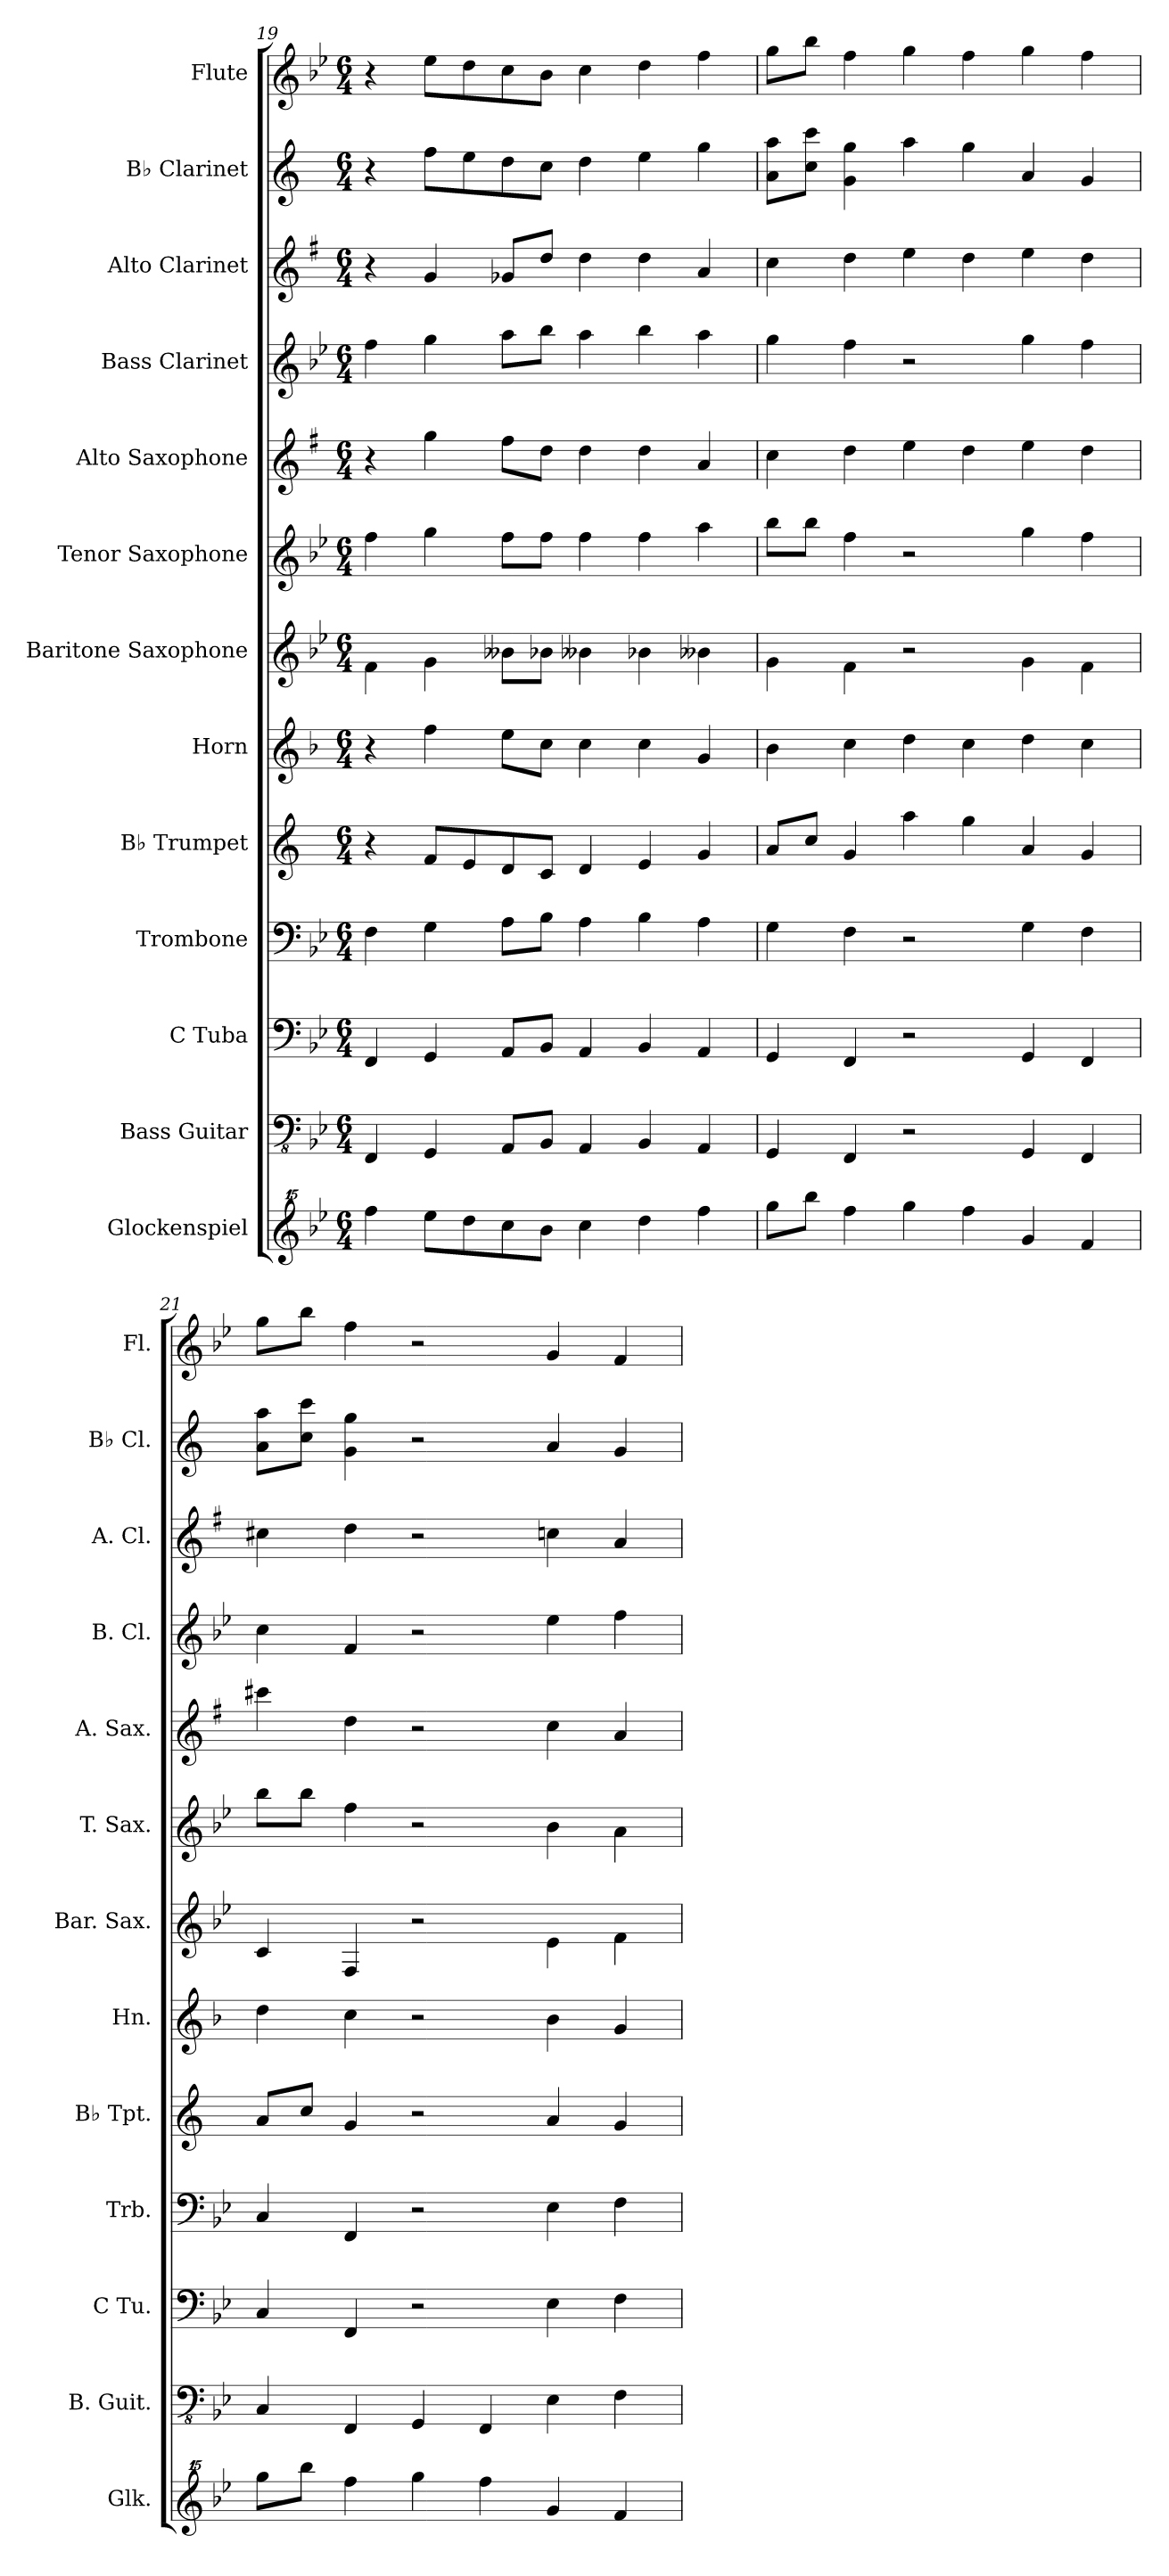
**kern	**kern	**kern	**kern	**kern	**kern	**kern	**kern	**kern	**kern	**kern	**kern	**kern
*part13	*part12	*part11	*part10	*part9	*part8	*part7	*part6	*part5	*part4	*part3	*part2	*part1
*staff13	*staff12	*staff11	*staff10	*staff9	*staff8	*staff7	*staff6	*staff5	*staff4	*staff3	*staff2	*staff1
*I"Glockenspiel	*I"Bass Guitar	*I"C Tuba	*I"Trombone	*I"B♭ Trumpet	*I"Horn	*I"Baritone Saxophone	*I"Tenor Saxophone	*I"Alto Saxophone	*I"Bass Clarinet	*I"Alto Clarinet	*I"B♭ Clarinet	*I"Flute
*I'Glk.	*I'B. Guit.	*I'C Tu.	*I'Trb.	*I'B♭ Tpt.	*I'Hn.	*I'Bar. Sax.	*I'T. Sax.	*I'A. Sax.	*I'B. Cl.	*I'A. Cl.	*I'B♭ Cl.	*I'Fl.
*clefG^^2	*clefFv4	*clefF4	*clefF4	*clefG2	*clefG2	*clefG2	*clefG2	*clefG2	*clefG2	*clefG2	*clefG2	*clefG2
*	*	*	*	*ITrd1c2	*ITrd4c7	*ITrd12c21	*ITrd8c14	*ITrd5c9	*ITrd8c14	*ITrd5c9	*ITrd1c2	*
*k[b-e-]	*k[b-e-]	*k[b-e-]	*k[b-e-]	*k[b-e-]	*k[b-e-]	*k[b-e-]	*k[b-e-]	*k[b-e-]	*k[b-e-]	*k[b-e-]	*k[b-e-]	*k[b-e-]
*B-:	*B-:	*B-:	*B-:	*B-:	*B-:	*B-:	*B-:	*B-:	*B-:	*B-:	*B-:	*B-:
*M6/4	*M6/4	*M6/4	*M6/4	*M6/4	*M6/4	*M6/4	*M6/4	*M6/4	*M6/4	*M6/4	*M6/4	*M6/4
=19	=19	=19	=19	=19	=19	=19	=19	=19	=19	=19	=19	=19
4ffff\	4FFF/	4FF/	4F\	4r	4r	4F\	4f\	4r	4f\	4r	4r	4r
8eeee-\L	4GGG/	4GG/	4G\	8e-/L	4b-\	4G\	4g\	4b-\	4g\	4B-/	8ee-\L	8ee-\L
8dddd\	.	.	.	8d/	.	.	.	.	.	.	8dd\	8dd\
8cccc\	8AAA/L	8AA/L	8A\L	8c/	8a\L	8B--X\L	8f\L	8a\L	8a\L	8B--X/L	8cc\	8cc\
8bbb-\J	8BBB-/J	8BB-/J	8B-\J	8B-/J	8f\J	8B-X\J	8f\J	8f\J	8b-\J	8f/J	8b-\J	8b-\J
4cccc\	4AAA/	4AA/	4A\	4c/	4f\	4B--X\	4f\	4f\	4a\	4f\	4cc\	4cc\
4dddd\	4BBB-/	4BB-/	4B-\	4d/	4f\	4B-X\	4f\	4f\	4b-\	4f\	4dd\	4dd\
4ffff\	4AAA/	4AA/	4A\	4f/	4c/	4B--X\	4a\	4c/	4a\	4c/	4ff\	4ff\
=20	=20	=20	=20	=20	=20	=20	=20	=20	=20	=20	=20	=20
8gggg\L	4GGG/	4GG/	4G\	8g/L	4e-\	4G\	8b-\L	4e-\	4g\	4e-\	8g\ 8gg\L	8gg\L
8bbbb-\J	.	.	.	8b-/J	.	.	8b-\J	.	.	.	8b-\ 8bb-\J	8bb-\J
4ffff\	4FFF/	4FF/	4F\	4f/	4f\	4F\	4f\	4f\	4f\	4f\	4f\ 4ff\	4ff\
4gggg\	2r	2r	2r	4gg\	4g\	2r	2r	4g\	2r	4g\	4gg\	4gg\
4ffff\	.	.	.	4ff\	4f\	.	.	4f\	.	4f\	4ff\	4ff\
4ggg/	4GGG/	4GG/	4G\	4g/	4g\	4G\	4g\	4g\	4g\	4g\	4g/	4gg\
4fff/	4FFF/	4FF/	4F\	4f/	4f\	4F\	4f\	4f\	4f\	4f\	4f/	4ff\
=21	=21	=21	=21	=21	=21	=21	=21	=21	=21	=21	=21	=21
8gggg\L	4CC/	4C/	4C/	8g/L	4g\	4C/	8b-\L	4een\	4c\	4en\	8g\ 8gg\L	8gg\L
8bbbb-\J	.	.	.	8b-/J	.	.	8b-\J	.	.	.	8b-\ 8bb-\J	8bb-\J
4ffff\	4FFF/	4FF/	4FF/	4f/	4f\	4FF/	4f\	4f\	4F/	4f\	4f\ 4ff\	4ff\
4gggg\	4GGG/	2r	2r	2r	2r	2r	2r	2r	2r	2r	2r	2r
4ffff\	4FFF/	.	.	.	.	.	.	.	.	.	.	.
4ggg/	4EE-\	4E-\	4E-\	4g/	4e-\	4E-\	4B-\	4e-\	4e-\	4e-X\	4g/	4g/
4fff/	4FF\	4F\	4F\	4f/	4c/	4F\	4A\	4c/	4f\	4c/	4f/	4f/
=	=	=	=	=	=	=	=	=	=	=	=	=
*-	*-	*-	*-	*-	*-	*-	*-	*-	*-	*-	*-	*-
